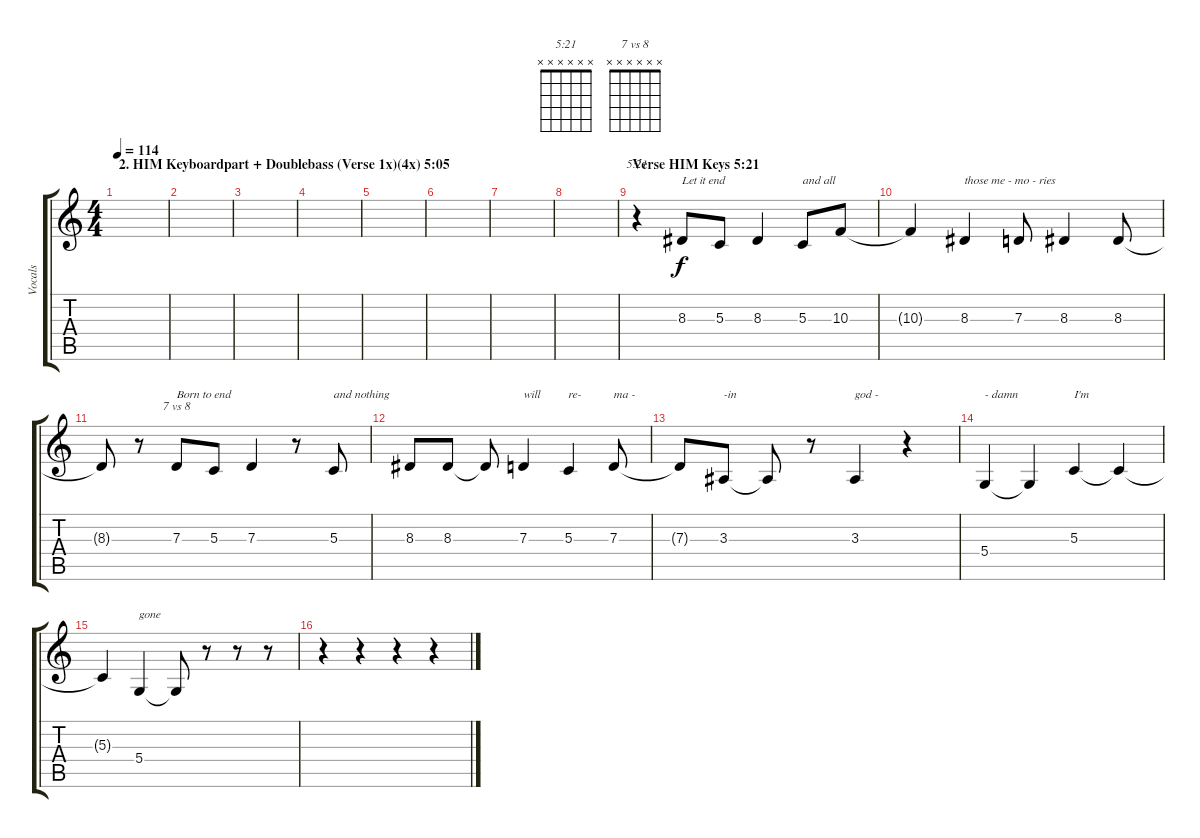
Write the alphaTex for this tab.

\track ("Vocals" "Vocals") {instrument stringensemble1}
\staff {score tabs}
\tuning (E4 B3 G3 D3 A2 E2) {hide}
\chord ("5:21" x x x x x x)
\chord ("7 vs 8" x x x x x x)
\ts (4 4)
\section ("" "2. HIM Keyboardpart + Doublebass (Verse 1x)(4x) 5:05")
\tempo 114
\clef g2
\ks c
|
|
|
|
|
|
|
|
\section ("" "Verse HIM Keys 5:21")
r.4{ch "5:21"} 8.3.8{txt "Let it end"} 5.3.8 8.3.4 5.3.8{txt "and all"} 10.3.8 |
10.3{t}.4 8.3.4{txt "those me - mo - ries"} 7.3.8 8.3.4 8.3.8 |
8.3{t}.8 r.8 7.3.8{ch "7 vs 8" txt "Born to end"} 5.3.8 7.3.4 r.8 5.3.8{txt "and nothing"} |
8.3.8 8.3.8 8.3{t}.8 7.3.4{txt "will"} 5.3.4{txt "re-"} 7.3.8{txt "ma -"} |
7.3{t}.8 3.3.8{txt "-in"} 3.3{t}.8 r.8 3.3.4{txt "god - "} r.4 |
5.4.4{txt "- damn"} 5.4{t}.4 5.3.4{txt "I'm"} 5.3{t}.4 |
5.3{t}.4 5.4.4{txt "gone"} 5.4{t}.8 r.8 r.8 r.8 |
r.4 r.4 r.4 r.4
